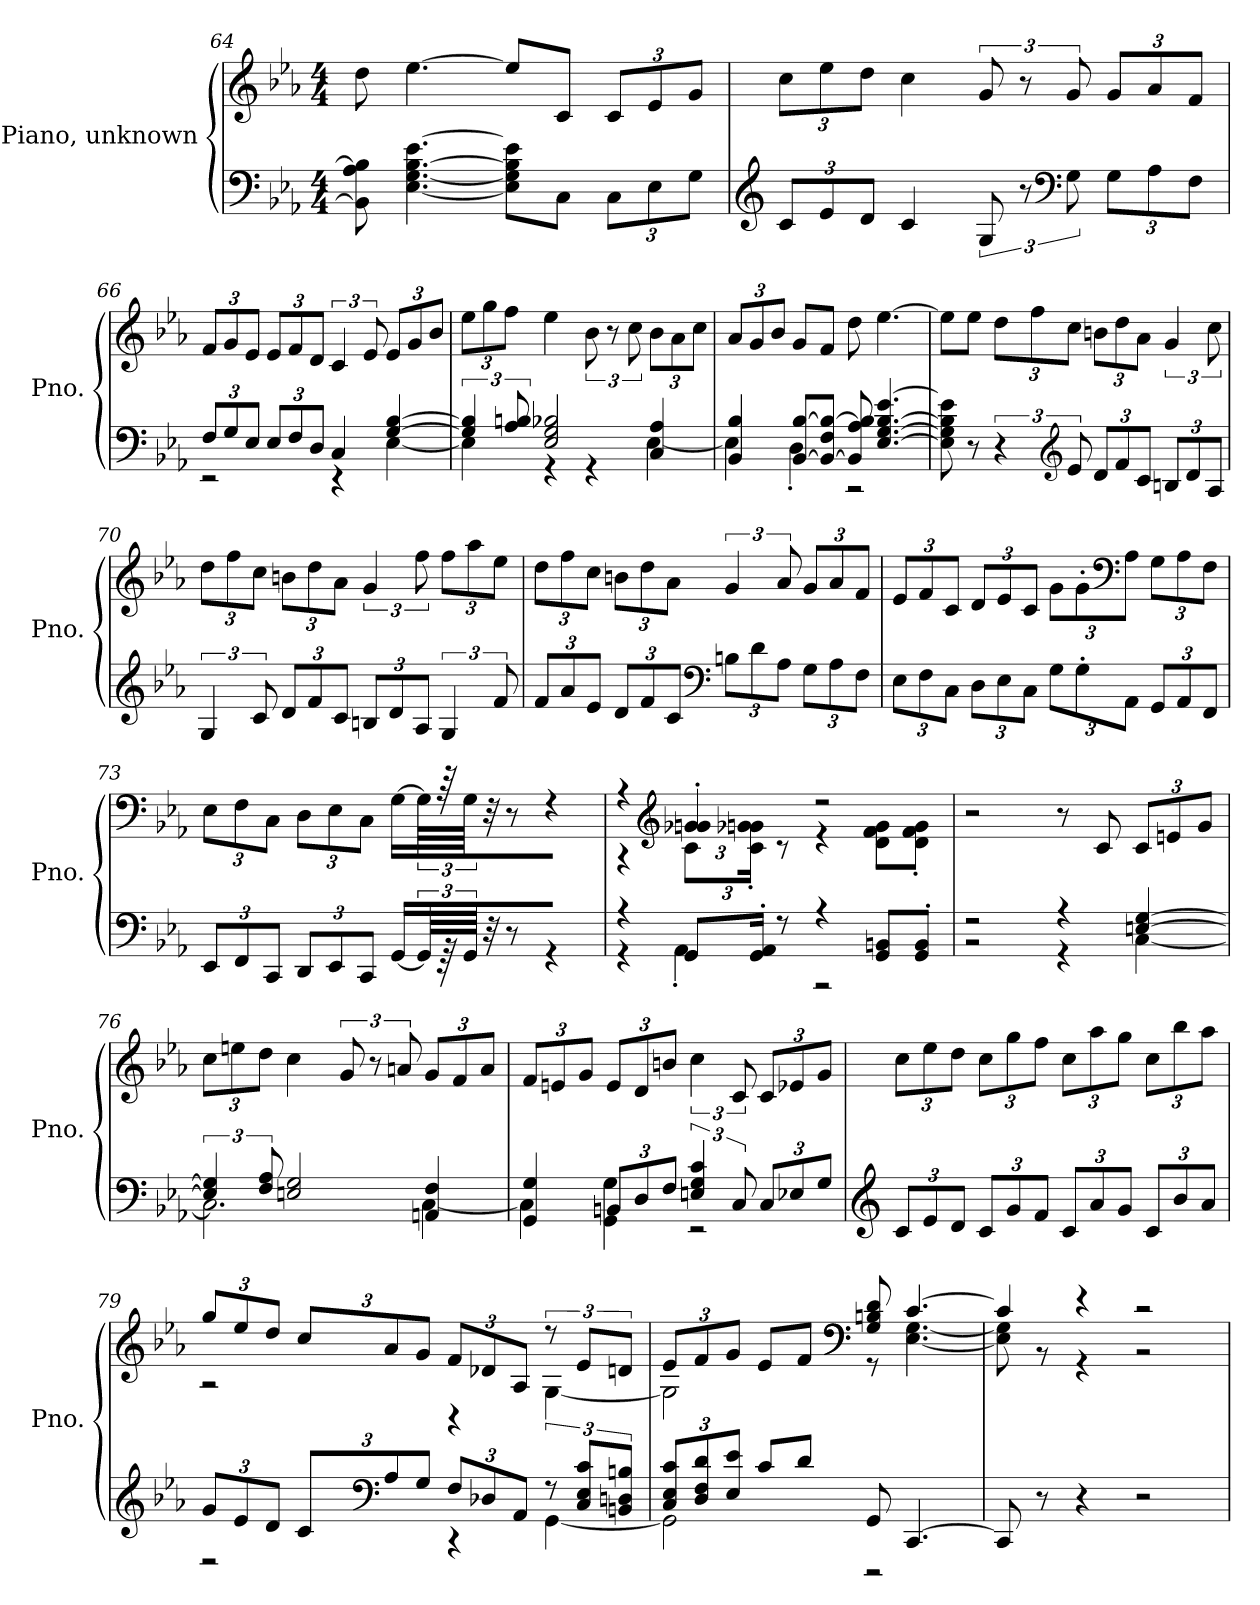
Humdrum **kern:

**kern	**kern
*part1	*part1
*staff2	*staff1
*I"Piano, unknown	*
*I'Pno.	*
!!LO:LB:g=z
*clefF4	*clefG2
*k[b-e-a-]	*k[b-e-a-]
*M4/4	*M4/4
=64	=64
8BB-\] 8A-\ 8B-\]	8dd\
[4.E-\ [4.G\ [4.B-\ [4.e-\	[4.ee-\
8E-\] 8G\] 8B-\] 8e-\]L	8ee-/L]
8C\J	8c/J
*Xbrackettup	*Xbrackettup
12C\L	12c/L
12E-\	12e-/
12G\J	12g/J
=65	=65
*clefG2	*
12c/L	12cc\L
12e-/	12ee-\
12d/J	12dd\J
4c/	4cc\
*brackettup	*brackettup
12G/	12g/
12r	12r
*clefF4	*
12G\	12g/
*Xbrackettup	*Xbrackettup
12G\L	12g/L
12A-\	12a-/
12F\J	12f/J
=66	=66
*^	*
12F/L	2r	12f/L
12G/	.	12g/
12E-/J	.	12e-/J
12E-/L	.	12e-/L
12F/	.	12f/
12D/J	.	12d/J
*	*	*brackettup
4C/	4r	6c/
.	.	12e-/
*	*	*Xbrackettup
[4G/ [4B-/	[4E-\	12e-/L
.	.	12g/
.	.	12b-/J
!!LO:LB:g=z
=67	=67	=67
*brackettup	*	*
6G/] 6B-/]	4E-\]	12ee-\L
.	.	12gg\
12A-/ 12Bn/	.	12ff\J
2E-/ 2G/ 2B-X/	4r	4ee-\
*	*	*brackettup
.	4r	12b-\
.	.	12r
.	.	12cc\
*	*	*Xbrackettup
4C/ 4A-/	[4E-\	12b-\L
.	.	12a-\
.	.	12cc\J
=68	=68	=68
4BB-/ 4B-/	4E-\]	12a-/L
.	.	12g/
.	.	12b-/J
[8BB-/ [8B-/L	4D'\	8g/L
8BB-/_ 8F/ 8B-/_J	.	8f/J
8BB-/] 8A-/ 8B-/]	2r	8dd\
[4.E-/ [4.G/ [4.B-/ [4.e-/	.	[4.ee-\
*v	*v	*
=69	=69
8E-\] 8G\] 8B-\] 8e-\]	8ee-\L]
8r	8ee-\J
6r	12dd\L
.	12ff\
*clefG2	*
12e-/	12cc\J
*Xbrackettup	*
12d/L	12bn\L
12f/	12dd\
12c/J	12a-\J
*	*brackettup
12Bn/L	6g/
12d/	.
12A-/J	12cc\
!!LO:LB:g=z
=70	=70
*brackettup	*Xbrackettup
6G/	12dd\L
.	12ff\
12c/	12cc\J
*Xbrackettup	*
12d/L	12bn\L
12f/	12dd\
12c/J	12a-\J
*	*brackettup
12Bn/L	6g/
12d/	.
12A-/J	12ff\
*brackettup	*Xbrackettup
6G/	12ff\L
.	12aa-\
12f/	12ee-\J
=71	=71
*Xbrackettup	*
12f/L	12dd\L
12a-/	12ff\
12e-/J	12cc\J
12d/L	12bn\L
12f/	12dd\
12c/J	12a-\J
*clefF4	*
*	*brackettup
12Bn\L	6g/
12d\	.
12A-\J	12a-/
*	*Xbrackettup
12G\L	12g/L
12A-\	12a-/
12F\J	12f/J
=72	=72
12E-\L	12e-/L
12F\	12f/
12C\J	12c/J
12D\L	12d/L
12E-\	12e-/
12C\J	12c/J
12G\L	12g\L
12G'\	12g'\
*	*clefF4
12AA-\J	12A-\J
12GG/L	12G\L
12AA-/	12A-\
12FF/J	12F\J
!!LO:LB:g=z
=73	=73
12EE-/L	12E-\L
12FF/	12F\
12CC/J	12C\J
12DD/L	12D\L
12EE-/	12E-\
12CC/J	12C\J
[16GG/LL	[16G\LL
*brackettup	*brackettup
96GG/JJkk]	96G\JJkk]
96r	96r
96GG/	96G\
32r	32r
8r	8r
4r	4r
=74	=74
*^	*^
4r	4r	4r	4r
*	*	*clefG2	*
*Xbrackettup	*	*	*Xbrackettup
12GG/L	4AA-'\	4g-X/' 4gn/'	12c\L
24GG/' 24AA-/'Jk	.	.	24c\' 24g-X\' 24gn\'Jk
8r	.	.	8r
4r	2r	2r	4r
8GG/ 8BBn/L	.	.	8d\ 8f\ 8g\L
8GG/' 8BB/'J	.	.	8d\' 8f\' 8g\'J
*	*	*v	*v
=75	=75	=75
2r	2r	2r
4r	4r	8r
.	.	8c/
[4En/ [4G/	[4C\	12c/L
.	.	12en/
.	.	12g/J
!!LO:LB:g=z
=76	=76	=76
*brackettup	*	*
6E/] 6G/]	2.C\]	12cc\L
.	.	12een\
12F/ 12A-/	.	12dd\J
2En/ 2G/	.	4cc\
*	*	*brackettup
.	.	12g/
.	.	12r
.	.	12an/
*	*	*Xbrackettup
4AAn/ 4F/	[4C\	12g/L
.	.	12f/
.	.	12a/J
=77	=77	=77
4GG/ 4G/	4C\]	12f/L
.	.	12en/
.	.	12g/J
*Xbrackettup	*	*
12BBn/L	4GG\ 4G\	12e/L
12D/	.	12d/
12F/J	.	12bn/J
*brackettup	*	*brackettup
6En/ 6G/ 6c/	2r	6cc\
12C/	.	12c/
*Xbrackettup	*	*Xbrackettup
12C/L	.	12c/L
12E-X/	.	12e-X/
12G/J	.	12g/J
*v	*v	*
=78	=78
*clefG2	*
12c/L	12cc\L
12e-/	12ee-\
12d/J	12dd\J
12c/L	12cc\L
12g/	12gg\
12f/J	12ff\J
12c/L	12cc\L
12a-/	12aa-\
12g/J	12gg\J
12c/L	12cc\L
12b-/	12bb-\
12a-/J	12aa-\J
!!LO:PB:g=z
=79	=79
*^	*^
12g/L	2r	12gg/L	2r
12e-/	.	12ee-/	.
12d/J	.	12dd/J	.
12c/L	.	12cc/L	.
*clefF4	*	*	*
12A-/	.	12a-/	.
12G/J	.	12g/J	.
12F/L	4r	12f/L	4r
12D-X/	.	12d-X/	.
12AA-/J	.	12A-/J	.
*brackettup	*	*brackettup	*
12r	[4GG\	12r	[4G\
12C/ 12E-/ 12c/L	.	12e-/L	.
12BBn/ 12Dn/ 12Bn/J	.	12dn/J	.
=80	=80	=80	=80
*Xbrackettup	*	*Xbrackettup	*
12C/ 12E-/ 12c/L	2GG\]	12e-/L	2G\]
12D/ 12F/ 12d/	.	12f/	.
12E-/ 12e-/J	.	12g/J	.
8c/L	.	8e-/L	.
8d/J	.	8f/J	.
*	*	*clefF4	*
8GG/	2r	8G/ 8Bn/ 8d/	8r
[4.CC/	.	[4.c/	[4.E-\ [4.G\
*v	*v	*	*
=81	=81	=81
8CC/]	4c/]	8E-\] 8G\]
8r	.	8r
4r	4r	4r
2r	2r	2r
*	*v	*v
=	=
*-	*-
